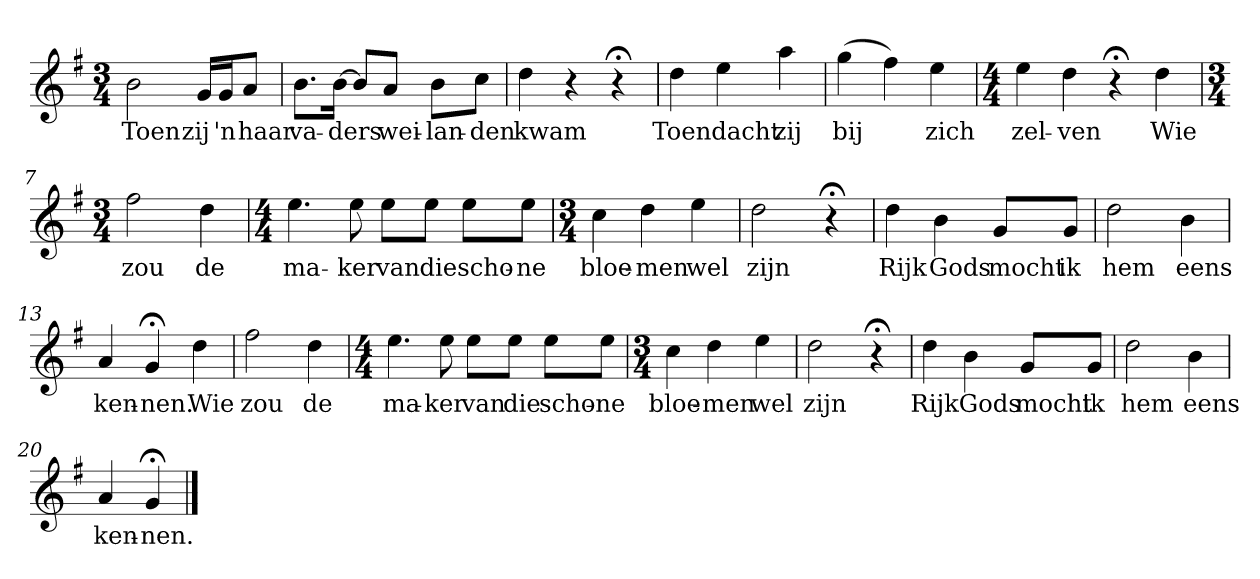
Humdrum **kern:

**kern	**text
*part1	*part1
*staff1	*staff1
*k[f#]	*
*G:	*
*M3/4	*
*MM120	*
=1	=1
2b	Toen
16gLL	zij
16gJ	'n
8aJ	haar
=2	=2
8.bL	va-
[16bJk	-ders
8bL]	.
8aJ	wei-
8bL	-lan-
8ccJ	-den
=3	=3
4dd	kwam
4r	.
4r;<	.
=4	=4
4dd	Toen
4ee	dacht
4aa	zij
=5	=5
(4gg	bij
4ff#)	.
4ee	zich
=6	=6
*M4/4	*
4ee	zel-
4dd	-ven
4r;<	.
4dd	Wie
=7	=7
*M3/4	*
2ff#	zou
4dd	de
=8	=8
*M4/4	*
4.ee	ma-
8ee	-ker
8eeL	van
8eeJ	die
8eeL	scho-
8eeJ	-ne
=9	=9
*M3/4	*
4cc	bloe-
4dd	-men
4ee	wel
=10	=10
2dd	zijn
4r;<	.
=11	=11
4dd	Rijk
4b	Gods
8gL	mocht
8gJ	ik
=12	=12
2dd	hem
4b	eens
=13	=13
4a	ken-
4g;<	-nen.
4dd	Wie
=14	=14
2ff#	zou
4dd	de
=15	=15
*M4/4	*
4.ee	ma-
8ee	-ker
8eeL	van
8eeJ	die
8eeL	scho-
8eeJ	-ne
=16	=16
*M3/4	*
4cc	bloe-
4dd	-men
4ee	wel
=17	=17
2dd	zijn
4r;<	.
=18	=18
4dd	Rijk
4b	Gods
8gL	mocht
8gJ	ik
=19	=19
2dd	hem
4b	eens
=20	=20
4a	ken-
4g;<	-nen.
==	==
*-	*-
